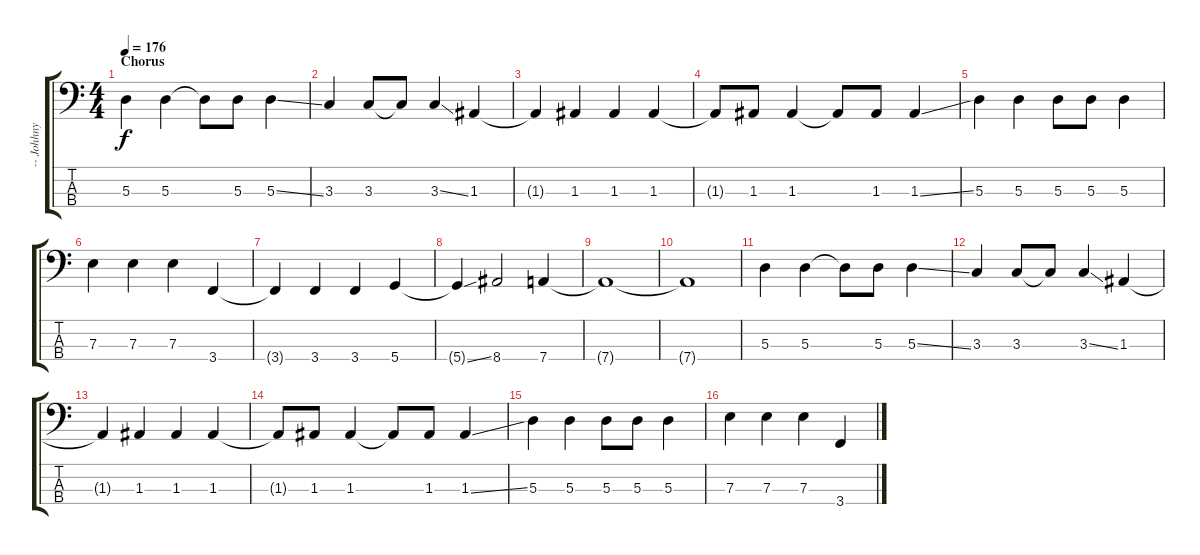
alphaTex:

\track ("-- Johhny Christ - Bass 1" "-- Johhny ") {instrument slapbass2}
\staff {score tabs}
\tuning (G2 D2 A1 D1) {hide}
\ts (4 4)
\section ("" "Chorus")
\tempo 176
\clef f4
\ks c
5.3.4{dy f} 5.3.4 5.3{t}.8 5.3.8 5.3{ss}.4 |
3.3.4 3.3.8 3.3{t}.8 3.3{ss}.4 1.3.4 |
1.3{t}.4 1.3.4 1.3.4 1.3.4 |
1.3{t}.8 1.3.8 1.3.4 1.3{t}.8 1.3.8 1.3{ss}.4 |
5.3.4 5.3.4 5.3.8 5.3.8 5.3.4 |
7.3.4 7.3.4 7.3.4 3.4.4 |
3.4{t}.4 3.4.4 3.4.4 5.4.4 |
5.4{ss t}.4 8.4.2 7.4.4 |
7.4{t}.1 |
7.4{t}.1 |
5.3.4 5.3.4 5.3{t}.8 5.3.8 5.3{ss}.4 |
3.3.4 3.3.8 3.3{t}.8 3.3{ss}.4 1.3.4 |
1.3{t}.4 1.3.4 1.3.4 1.3.4 |
1.3{t}.8 1.3.8 1.3.4 1.3{t}.8 1.3.8 1.3{ss}.4 |
5.3.4 5.3.4 5.3.8 5.3.8 5.3.4 |
7.3.4 7.3.4 7.3.4 3.4.4
